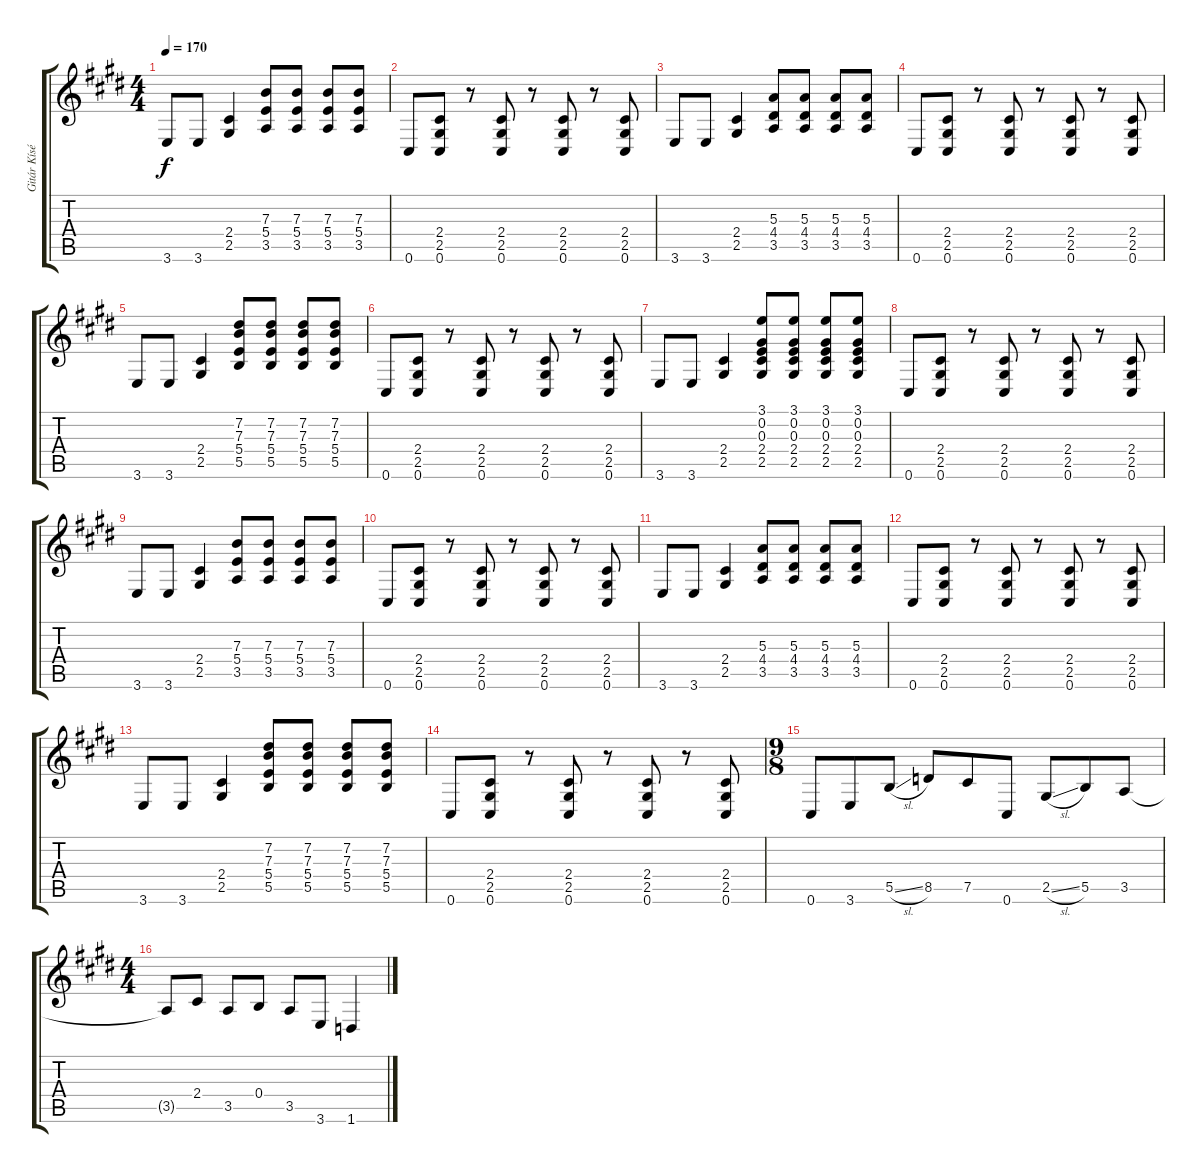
\track ("Gitár Kíséret 1" "Gitár Kísé") {instrument distortionguitar}
\staff {score tabs}
\tuning (Db4 Ab3 E3 B2 Gb2 Db2) {hide}
\ts (4 4)
\tempo 170
\clef g2
\ks c#minor
3.6.8{dy f} 3.6.8 (2.4 2.5).4 (7.3 5.4 3.5).8 (7.3 5.4 3.5).8 (7.3 5.4 3.5).8 (7.3 5.4 3.5).8 |
0.6.8 (2.4 2.5 0.6).8 r.8 (2.4 2.5 0.6).8 r.8 (2.4 2.5 0.6).8 r.8 (2.4 2.5 0.6).8 |
3.6.8 3.6.8 (2.4 2.5).4 (5.3 4.4 3.5).8 (5.3 4.4 3.5).8 (5.3 4.4 3.5).8 (5.3 4.4 3.5).8 |
0.6.8 (2.4 2.5 0.6).8 r.8 (2.4 2.5 0.6).8 r.8 (2.4 2.5 0.6).8 r.8 (2.4 2.5 0.6).8 |
3.6.8 3.6.8 (2.4 2.5).4 (7.2 7.3 5.4 5.5).8 (7.2 7.3 5.4 5.5).8 (7.2 7.3 5.4 5.5).8 (7.2 7.3 5.4 5.5).8 |
0.6.8 (2.4 2.5 0.6).8 r.8 (2.4 2.5 0.6).8 r.8 (2.4 2.5 0.6).8 r.8 (2.4 2.5 0.6).8 |
3.6.8 3.6.8 (2.4 2.5).4 (3.1 0.2 0.3 2.4 2.5).8 (3.1 0.2 0.3 2.4 2.5).8 (3.1 0.2 0.3 2.4 2.5).8 (3.1 0.2 0.3 2.4 2.5).8 |
0.6.8 (2.4 2.5 0.6).8 r.8 (2.4 2.5 0.6).8 r.8 (2.4 2.5 0.6).8 r.8 (2.4 2.5 0.6).8 |
3.6.8 3.6.8 (2.4 2.5).4 (7.3 5.4 3.5).8 (7.3 5.4 3.5).8 (7.3 5.4 3.5).8 (7.3 5.4 3.5).8 |
0.6.8 (2.4 2.5 0.6).8 r.8 (2.4 2.5 0.6).8 r.8 (2.4 2.5 0.6).8 r.8 (2.4 2.5 0.6).8 |
3.6.8 3.6.8 (2.4 2.5).4 (5.3 4.4 3.5).8 (5.3 4.4 3.5).8 (5.3 4.4 3.5).8 (5.3 4.4 3.5).8 |
0.6.8 (2.4 2.5 0.6).8 r.8 (2.4 2.5 0.6).8 r.8 (2.4 2.5 0.6).8 r.8 (2.4 2.5 0.6).8 |
3.6.8 3.6.8 (2.4 2.5).4 (7.2 7.3 5.4 5.5).8 (7.2 7.3 5.4 5.5).8 (7.2 7.3 5.4 5.5).8 (7.2 7.3 5.4 5.5).8 |
0.6.8 (2.4 2.5 0.6).8 r.8 (2.4 2.5 0.6).8 r.8 (2.4 2.5 0.6).8 r.8 (2.4 2.5 0.6).8 |
\ts (9 8)
0.6.8 3.6.8 5.5{sl}.8 8.5.8 7.5.8 0.6.8 2.5{sl}.8 5.5.8 3.5.8 |
\ts (4 4)
3.5{t}.8 2.4.8 3.5.8 0.4.8 3.5.8 3.6.8 1.6.4
